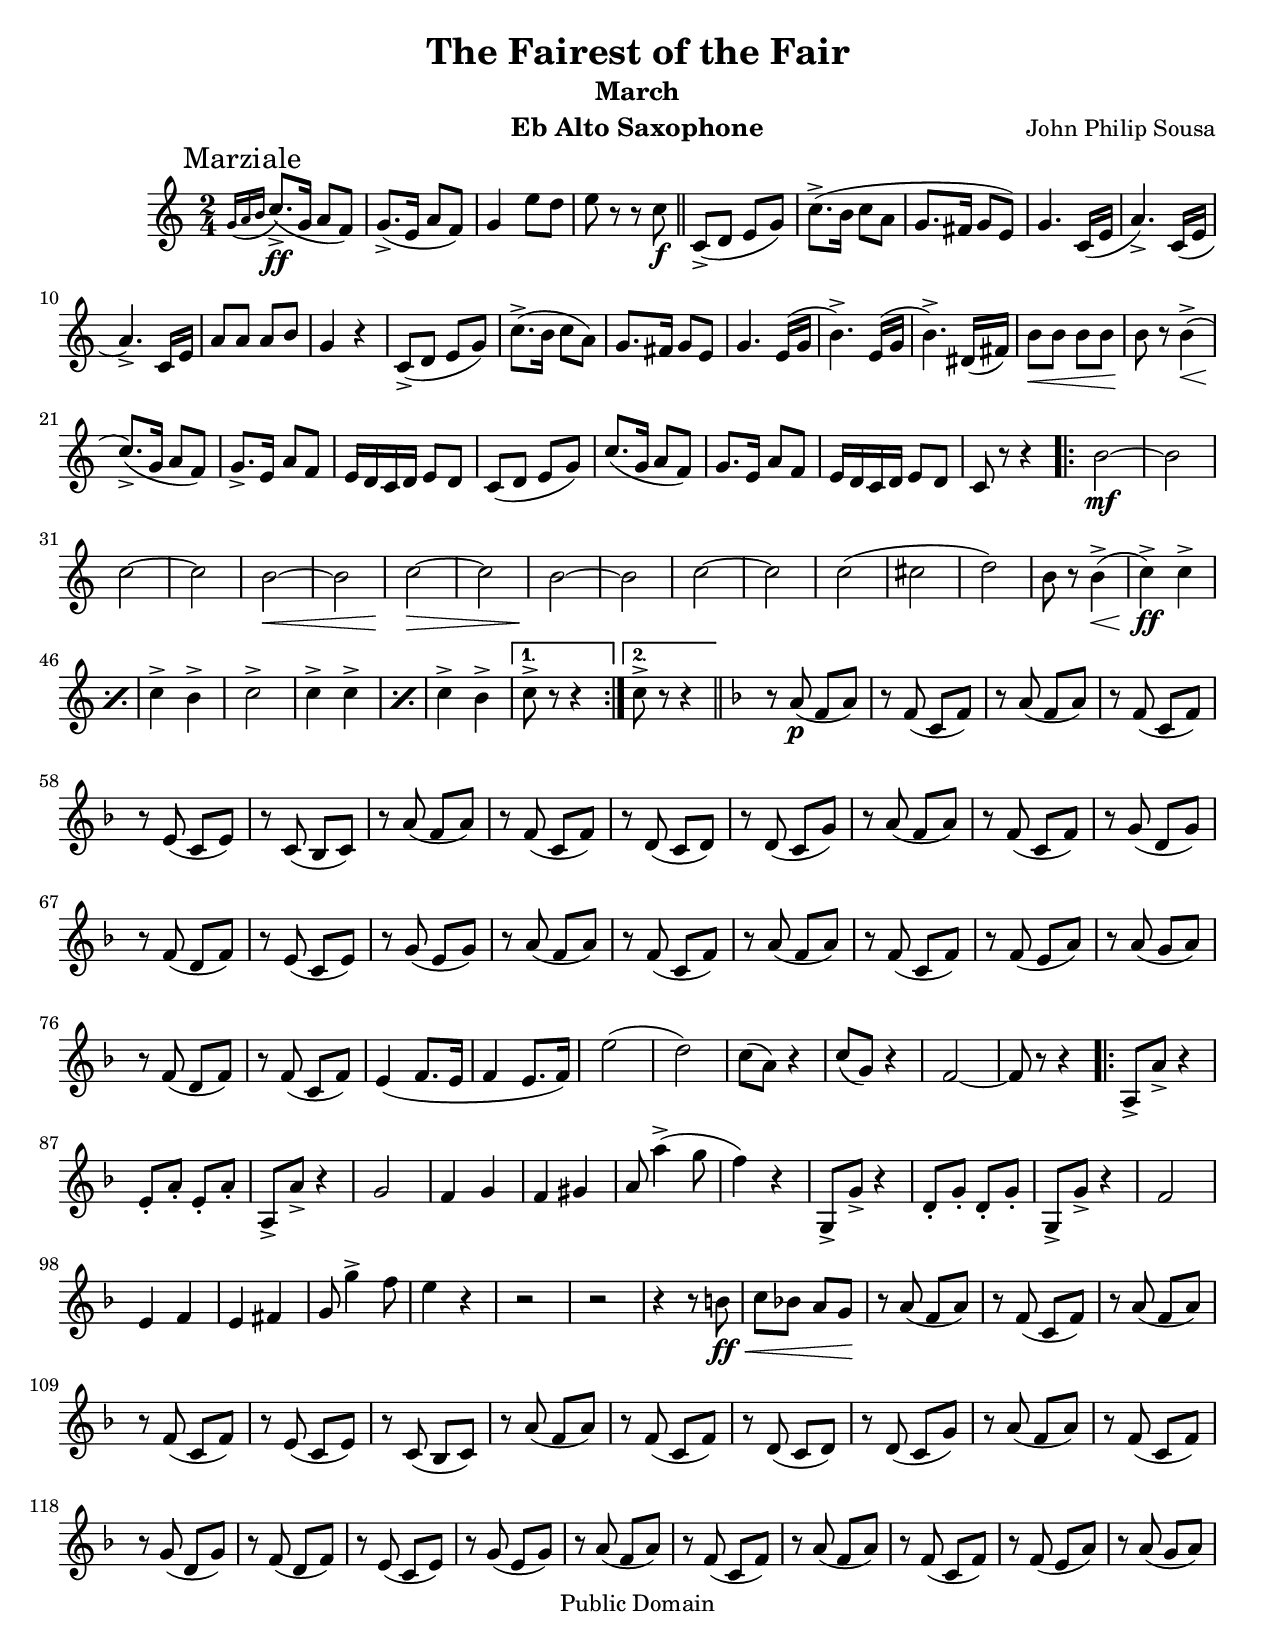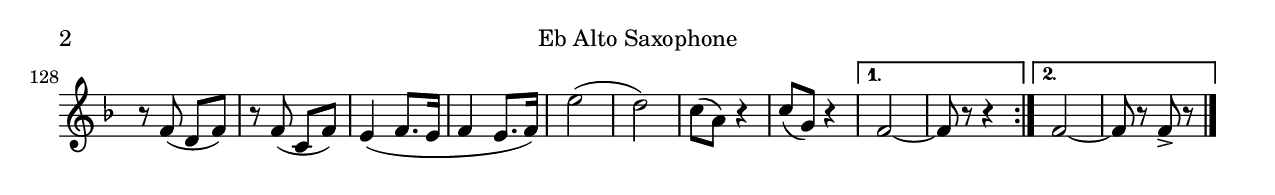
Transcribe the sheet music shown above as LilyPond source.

\version "2.16.2"
\include "JPSFotF.ly"

\paper {
  #(set-paper-size "letter")
}

\header {
  instrument = "Eb Alto Saxophone"
}

\score {
  \new Staff { 
    \set Staff.midiInstrument = "alto sax"
    \override Score.RehearsalMark #'break-align-symbol = #'time-signature
    \mark "Marziale"
    \altoSaxophoneInEb
  }
  
  \layout {}
  \midi {
    \tempo 4 = 120
  }
}

